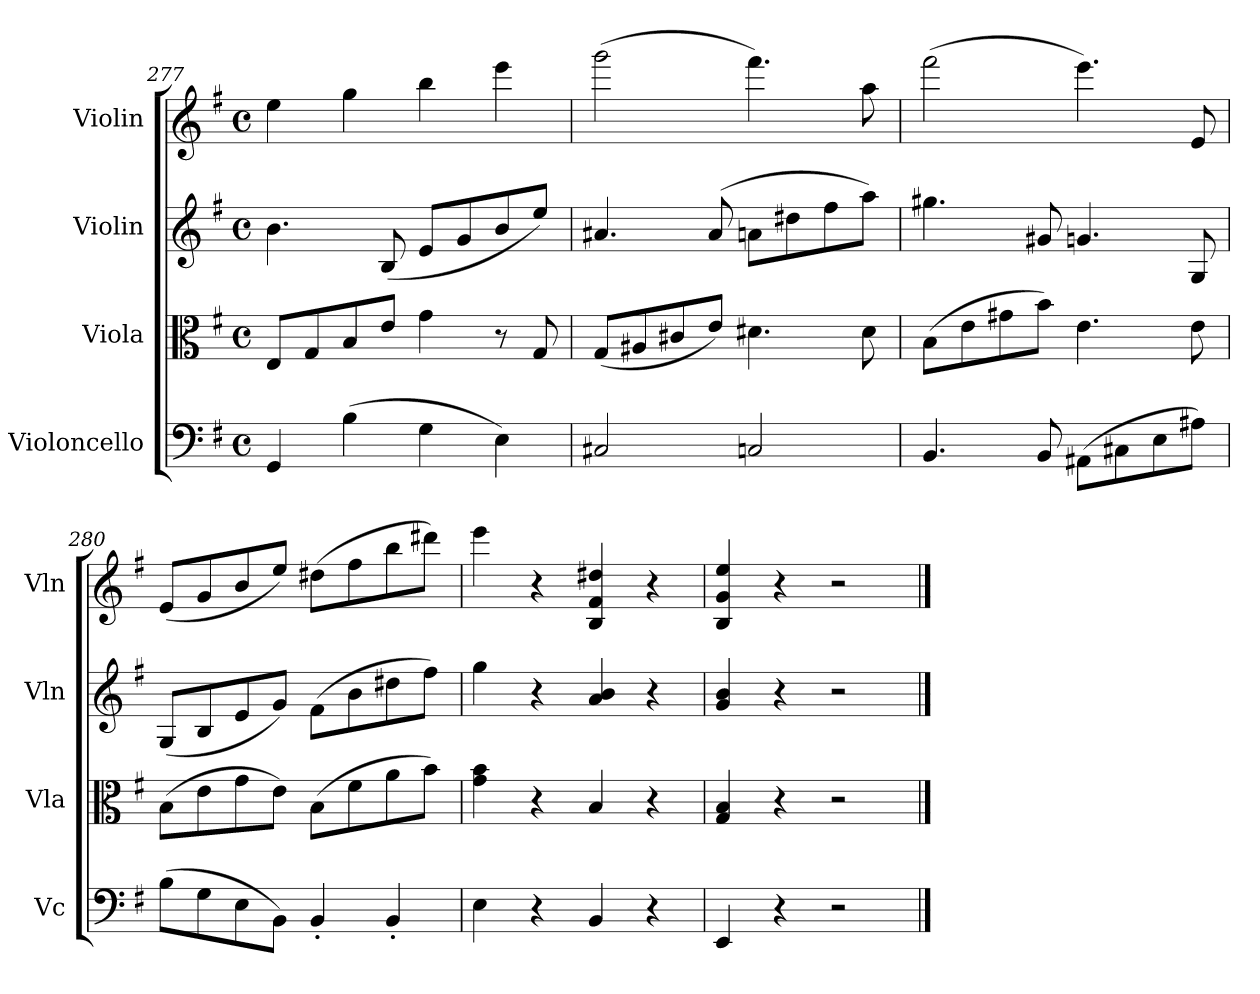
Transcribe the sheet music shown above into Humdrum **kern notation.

**kern	**kern	**kern	**kern
*part4	*part3	*part2	*part1
*staff4	*staff3	*staff2	*staff1
*I"Violoncello	*I"Viola	*I"Violin	*I"Violin
*I'Vc	*I'Vla	*I'Vln	*I'Vln
*clefF4	*clefC3	*clefG2	*clefG2
*k[f#]	*k[f#]	*k[f#]	*k[f#]
*M4/4	*M4/4	*M4/4	*M4/4
*met(c)	*met(c)	*met(c)	*met(c)
=277	=277	=277	=277
4GG/	8E/L	4.b\	4ee\
.	8G/	.	.
(4B\	8B/	.	4gg\
.	8e/J	(8B/	.
4G\	4g\	8e/L	4bb\
.	.	8g/	.
4E\)	8r	8b/	4eee\
.	8G/	8ee/J)	.
!!LO:LB:g=z
=278	=278	=278	=278
2C#X/	(8G/L	4.a#X/	(2ggg\
.	8A#X/	.	.
.	8c#X/	.	.
.	8e/J)	(8a#/	.
2Cn/	4.d#X\	8an\L	4.fff#\)
.	.	8dd#X\	.
.	.	8ff#\	.
.	8d#\	8aa\J)	8aa\
=279	=279	=279	=279
4.BB/	(8B\L	4.gg#X\	(2fff#\
.	8e\	.	.
.	8g#X\	.	.
8BB/	8b\J)	8g#X/	.
(8AA#X\L	4.e\	4.gn/	4.eee\)
8C#X\	.	.	.
8E\	.	.	.
8A#X\J)	8e\	8G/	8e/
=280	=280	=280	=280
(8B\L	(8B\L	(8G/L	(8e/L
8G\	8e\	8B/	8g/
8E\	8g\	8e/	8b/
8BB\J)	8e\J)	8g/J)	8ee/J)
4BB'/	(8B\L	(8f#\L	(8dd#X\L
.	8f#\	8b\	8ff#\
4BB'/	8a\	8dd#X\	8bb\
.	8b\J)	8ff#\J)	8ddd#X\J)
=281	=281	=281	=281
4E\	4g\ 4b\	4gg\	4eee\
4r	4r	4r	4r
4BB/	4B/	4a/ 4b/	4B/ 4f#/ 4dd#X/
4r	4r	4r	4r
=282	=282	=282	=282
4EE/	4G/ 4B/	4g/ 4b/	4B/ 4g/ 4ee/
4r	4r	4r	4r
2r	2r	2r	2r
==	==	==	==
*-	*-	*-	*-
